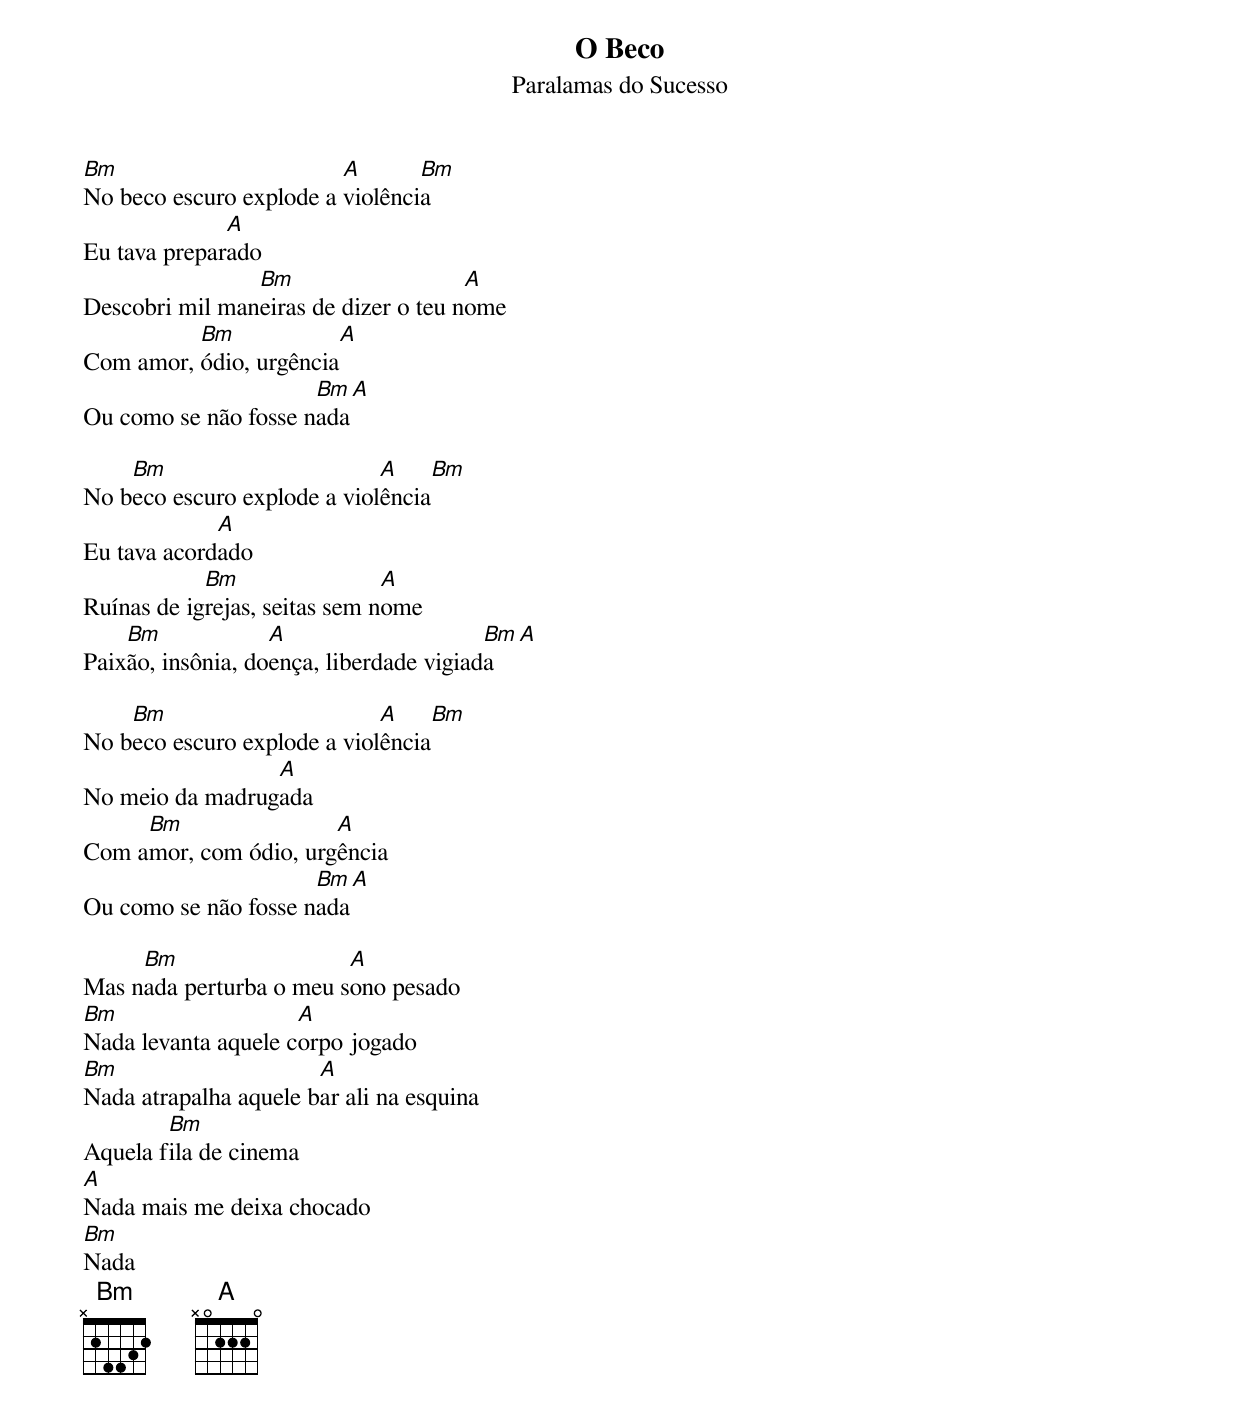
O Beco
Paralamas do Sucesso

Bm                       A       Bm
No beco escuro explode a violência
              A
Eu tava preparado
                Bm                    A
Descobri mil maneiras de dizer o teu nome
          Bm              A
Com amor, ódio, urgência
                      Bm   A
Ou como se não fosse nada

    Bm                       A       Bm
No beco escuro explode a violência
             A
Eu tava acordado
            Bm                 A
Ruínas de igrejas, seitas sem nome
    Bm             A                     Bm  A
Paixão, insônia, doença, liberdade vigiada

    Bm                       A       Bm
No beco escuro explode a violência
                 A
No meio da madrugada
     Bm                A
Com amor, com ódio, urgência
                      Bm    A
Ou como se não fosse nada

     Bm                  A
Mas nada perturba o meu sono pesado
Bm                   A
Nada levanta aquele corpo jogado
Bm                     A
Nada atrapalha aquele bar ali na esquina
        Bm
Aquela fila de cinema
A
Nada mais me deixa chocado
Bm
Nada
